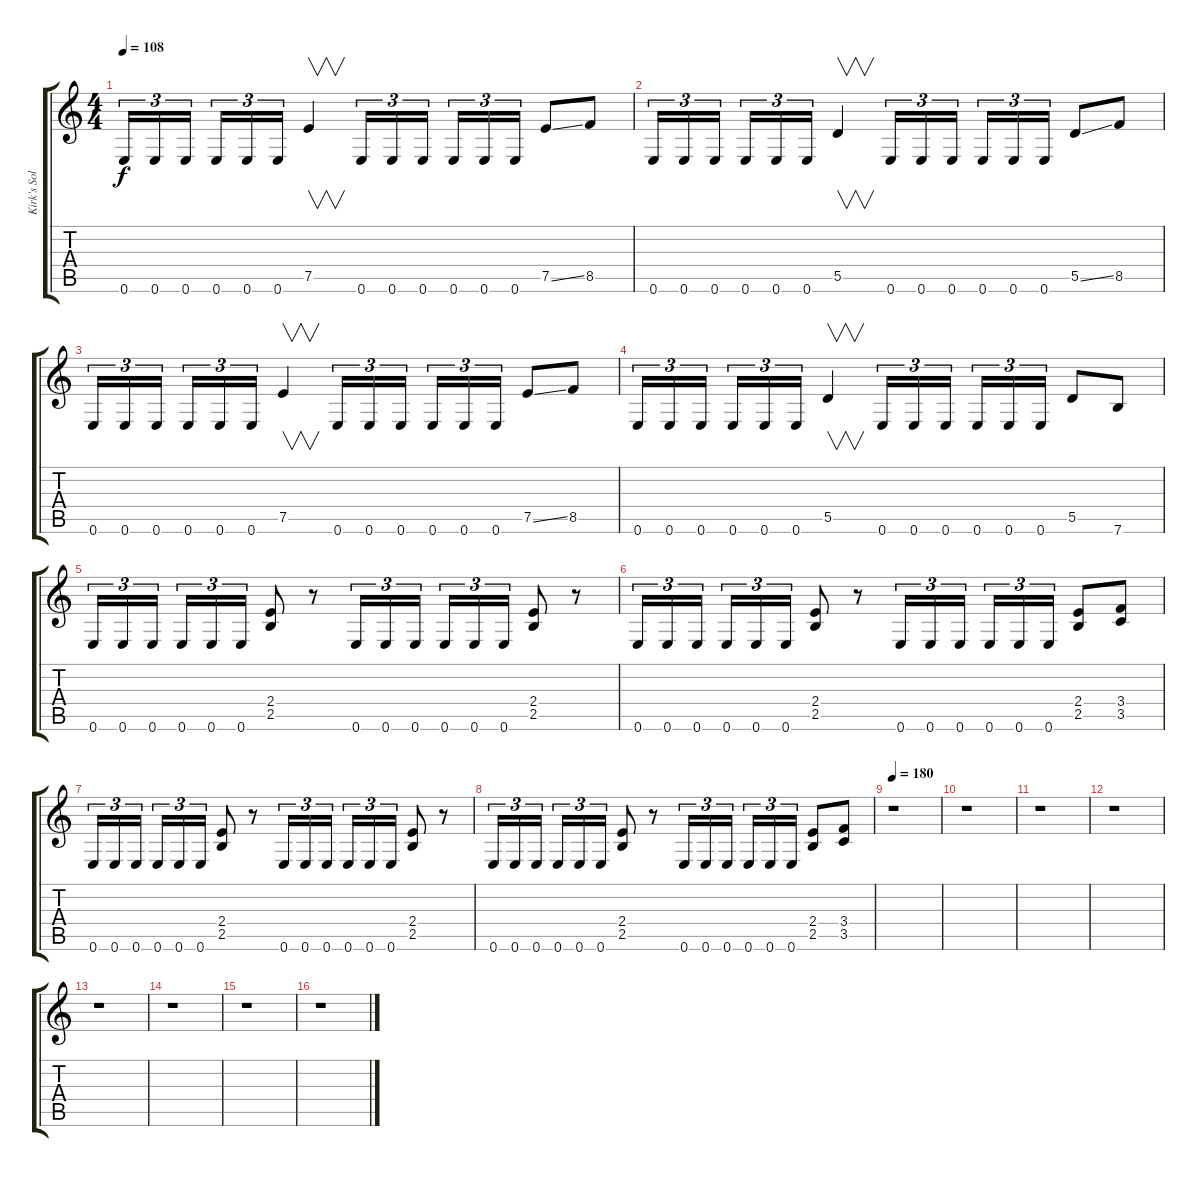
\track ("Kirk's Solo" "Kirk's Sol") {instrument distortionguitar}
\staff {score tabs}
\tuning (E4 B3 G3 D3 A2 E2) {hide}
\ts (4 4)
\tempo 108
\clef g2
\ks c
0.6.16{tu (3 2) dy f} 0.6.16{tu (3 2)} 0.6.16{tu (3 2)} 0.6.16{tu (3 2)} 0.6.16{tu (3 2)} 0.6.16{tu (3 2)} 7.5.4{v} 0.6.16{tu (3 2)} 0.6.16{tu (3 2)} 0.6.16{tu (3 2)} 0.6.16{tu (3 2)} 0.6.16{tu (3 2)} 0.6.16{tu (3 2)} 7.5{ss}.8 8.5.8 |
0.6.16{tu (3 2)} 0.6.16{tu (3 2)} 0.6.16{tu (3 2)} 0.6.16{tu (3 2)} 0.6.16{tu (3 2)} 0.6.16{tu (3 2)} 5.5.4{v} 0.6.16{tu (3 2)} 0.6.16{tu (3 2)} 0.6.16{tu (3 2)} 0.6.16{tu (3 2)} 0.6.16{tu (3 2)} 0.6.16{tu (3 2)} 5.5{ss}.8 8.5.8 |
0.6.16{tu (3 2)} 0.6.16{tu (3 2)} 0.6.16{tu (3 2)} 0.6.16{tu (3 2)} 0.6.16{tu (3 2)} 0.6.16{tu (3 2)} 7.5.4{v} 0.6.16{tu (3 2)} 0.6.16{tu (3 2)} 0.6.16{tu (3 2)} 0.6.16{tu (3 2)} 0.6.16{tu (3 2)} 0.6.16{tu (3 2)} 7.5{ss}.8 8.5.8 |
0.6.16{tu (3 2)} 0.6.16{tu (3 2)} 0.6.16{tu (3 2)} 0.6.16{tu (3 2)} 0.6.16{tu (3 2)} 0.6.16{tu (3 2)} 5.5.4{v} 0.6.16{tu (3 2)} 0.6.16{tu (3 2)} 0.6.16{tu (3 2)} 0.6.16{tu (3 2)} 0.6.16{tu (3 2)} 0.6.16{tu (3 2)} 5.5.8 7.6.8 |
0.6.16{tu (3 2)} 0.6.16{tu (3 2)} 0.6.16{tu (3 2)} 0.6.16{tu (3 2)} 0.6.16{tu (3 2)} 0.6.16{tu (3 2)} (2.4 2.5).8 r.8 0.6.16{tu (3 2)} 0.6.16{tu (3 2)} 0.6.16{tu (3 2)} 0.6.16{tu (3 2)} 0.6.16{tu (3 2)} 0.6.16{tu (3 2)} (2.4 2.5).8 r.8 |
0.6.16{tu (3 2)} 0.6.16{tu (3 2)} 0.6.16{tu (3 2)} 0.6.16{tu (3 2)} 0.6.16{tu (3 2)} 0.6.16{tu (3 2)} (2.4 2.5).8 r.8 0.6.16{tu (3 2)} 0.6.16{tu (3 2)} 0.6.16{tu (3 2)} 0.6.16{tu (3 2)} 0.6.16{tu (3 2)} 0.6.16{tu (3 2)} (2.4 2.5).8 (3.4 3.5).8 |
0.6.16{tu (3 2)} 0.6.16{tu (3 2)} 0.6.16{tu (3 2)} 0.6.16{tu (3 2)} 0.6.16{tu (3 2)} 0.6.16{tu (3 2)} (2.4 2.5).8 r.8 0.6.16{tu (3 2)} 0.6.16{tu (3 2)} 0.6.16{tu (3 2)} 0.6.16{tu (3 2)} 0.6.16{tu (3 2)} 0.6.16{tu (3 2)} (2.4 2.5).8 r.8 |
0.6.16{tu (3 2)} 0.6.16{tu (3 2)} 0.6.16{tu (3 2)} 0.6.16{tu (3 2)} 0.6.16{tu (3 2)} 0.6.16{tu (3 2)} (2.4 2.5).8 r.8 0.6.16{tu (3 2)} 0.6.16{tu (3 2)} 0.6.16{tu (3 2)} 0.6.16{tu (3 2)} 0.6.16{tu (3 2)} 0.6.16{tu (3 2)} (2.4 2.5).8 (3.4 3.5).8 |
\tempo 180
r.1 |
r.1 |
r.1 |
r.1 |
r.1 |
r.1 |
r.1 |
r.1
